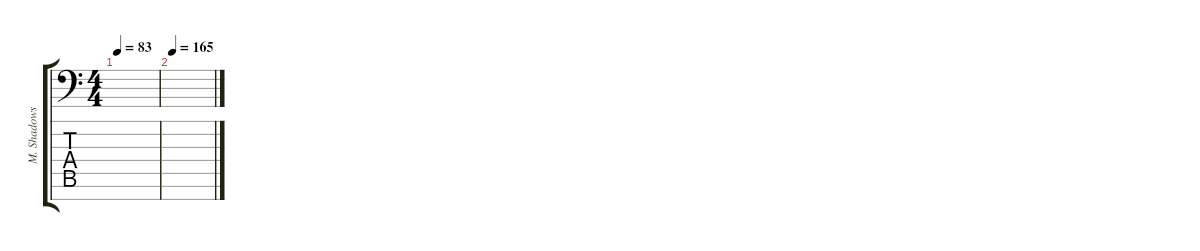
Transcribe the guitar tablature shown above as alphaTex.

\track ("M. Shadows -- Lead Vocals" "M. Shadows") {instrument overdrivenguitar}
\staff {score tabs}
\tuning (E4 B3 G3 D3 A2 E2 C-1) {hide}
\ts (4 4)
\tempo 83
\clef f4
\ks c
|
\tempo 165
